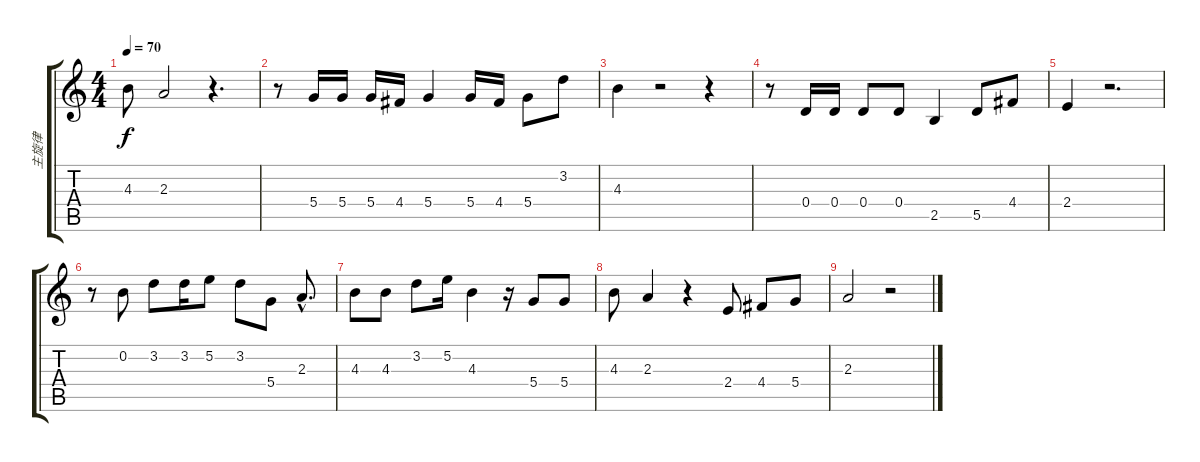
\track ("主旋律" "主旋律") {instrument acousticguitarnylon}
\staff {score tabs}
\tuning (E4 B3 G3 D3 A2 E2) {hide}
\ts (4 4)
\tempo 70
\clef g2
\ks c
4.3.8{dy f} 2.3.2 r.4{d} |
r.8 5.4.16 5.4.16 5.4.16 4.4.16 5.4.4 5.4.16 4.4.16 5.4.8 3.2.8 |
4.3.4 r.2 r.4 |
r.8 0.4.16 0.4.16 0.4.8 0.4.8 2.5.4 5.5.8 4.4.8 |
2.4.4 r.2{d} |
r.8 0.2.8 3.2.8 3.2.16 5.2.8 3.2.8 5.4.8 2.3{hac}.8{d} |
4.3.8 4.3.8 3.2.8 5.2.16 4.3.4 r.16 5.4.8 5.4.8 |
4.3.8 2.3.4 r.4 2.4.8 4.4.8 5.4.8 |
2.3.2 r.2
